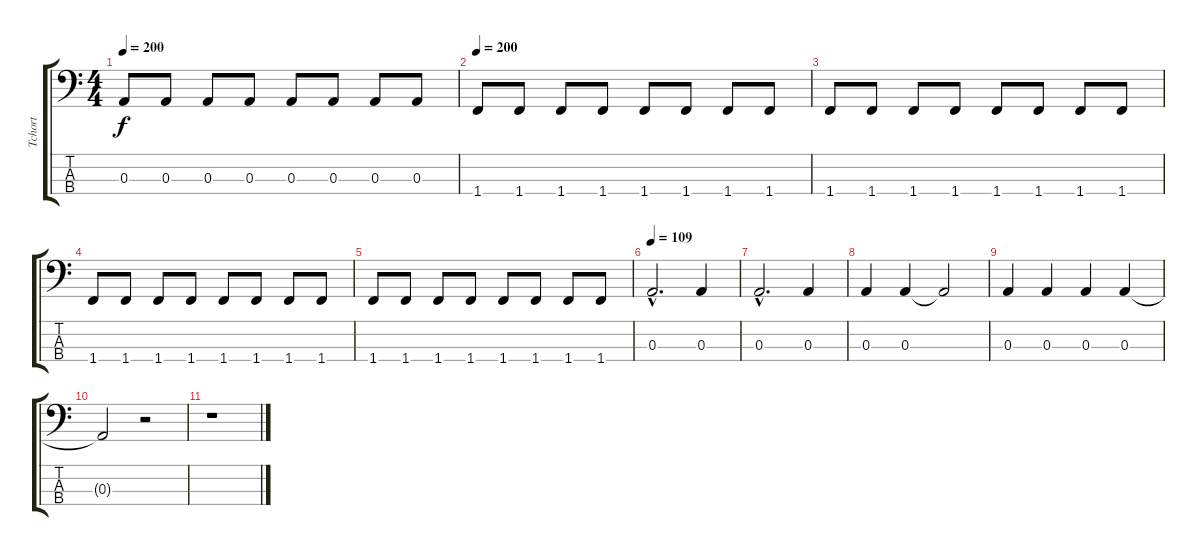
\track ("Tchort" "Tchort") {instrument electricbassfinger}
\staff {score tabs}
\tuning (G2 D2 A1 E1) {hide}
\ts (4 4)
\tempo 200
\clef f4
\ks c
0.3.8{dy f} 0.3.8 0.3.8 0.3.8 0.3.8 0.3.8 0.3.8 0.3.8 |
\tempo 200
1.4.8 1.4.8 1.4.8 1.4.8 1.4.8 1.4.8 1.4.8 1.4.8 |
1.4.8 1.4.8 1.4.8 1.4.8 1.4.8 1.4.8 1.4.8 1.4.8 |
1.4.8 1.4.8 1.4.8 1.4.8 1.4.8 1.4.8 1.4.8 1.4.8 |
1.4.8 1.4.8 1.4.8 1.4.8 1.4.8 1.4.8 1.4.8 1.4.8 |
\tempo 109
0.3{hac}.2{d} 0.3.4 |
0.3{hac}.2{d} 0.3.4 |
0.3.4 0.3.4 0.3{t}.2 |
0.3.4 0.3.4 0.3.4 0.3.4 |
0.3{t}.2 r.2 |
r.1
